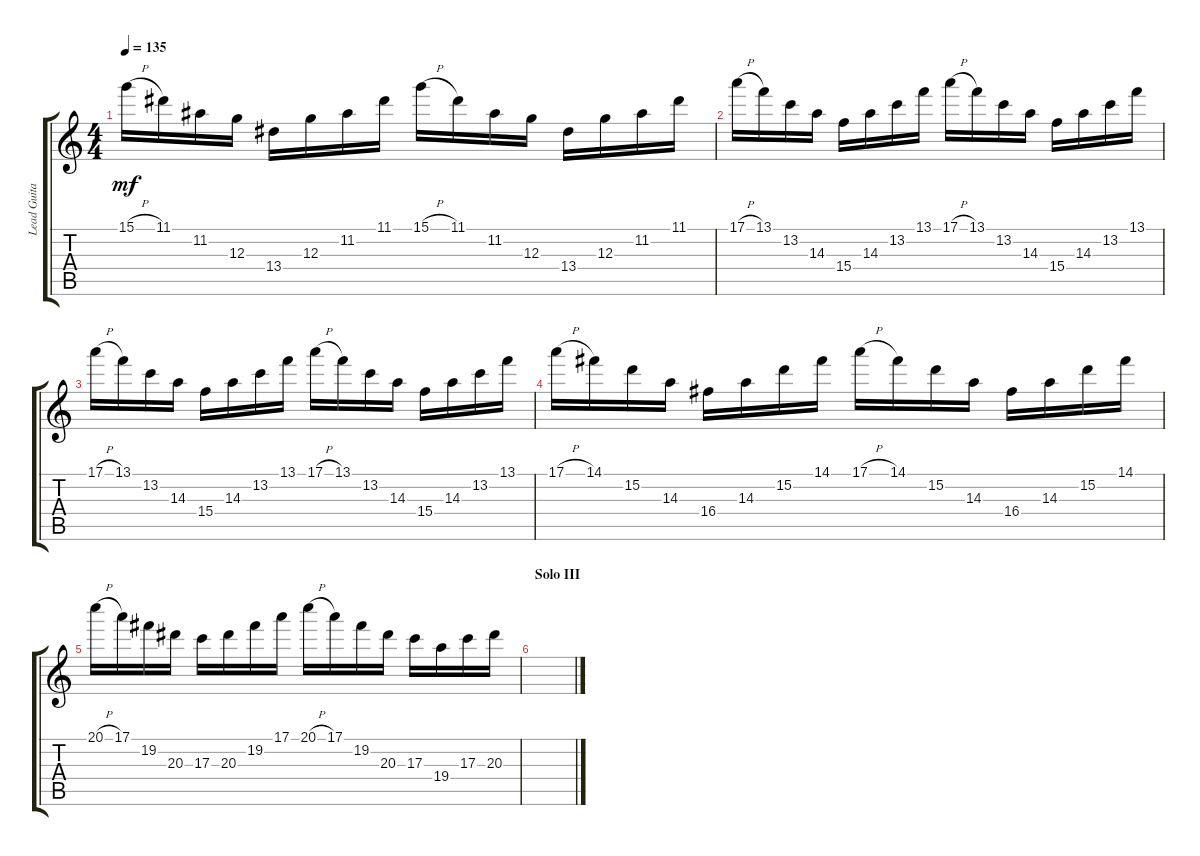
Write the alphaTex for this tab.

\track ("Lead Guitar (L)" "Lead Guita") {instrument acousticguitarnylon}
\staff {score tabs}
\tuning (E4 B3 G3 D3 A2 D2) {hide}
\ts (4 4)
\tempo 135
\clef g2
\ks c
15.1{h}.16{dy mf} 11.1.16 11.2.16 12.3.16 13.4.16 12.3.16 11.2.16 11.1.16 15.1{h}.16 11.1.16 11.2.16 12.3.16 13.4.16 12.3.16 11.2.16 11.1.16 |
17.1{h}.16 13.1.16 13.2.16 14.3.16 15.4.16 14.3.16 13.2.16 13.1.16 17.1{h}.16 13.1.16 13.2.16 14.3.16 15.4.16 14.3.16 13.2.16 13.1.16 |
17.1{h}.16 13.1.16 13.2.16 14.3.16 15.4.16 14.3.16 13.2.16 13.1.16 17.1{h}.16 13.1.16 13.2.16 14.3.16 15.4.16 14.3.16 13.2.16 13.1.16 |
17.1{h}.16 14.1.16 15.2.16 14.3.16 16.4.16 14.3.16 15.2.16 14.1.16 17.1{h}.16 14.1.16 15.2.16 14.3.16 16.4.16 14.3.16 15.2.16 14.1.16 |
20.1{h}.16 17.1.16 19.2.16 20.3.16 17.3.16 20.3.16 19.2.16 17.1.16 20.1{h}.16 17.1.16 19.2.16 20.3.16 17.3.16 19.4.16 17.3.16 20.3.16 |
\section ("" "Solo III")
